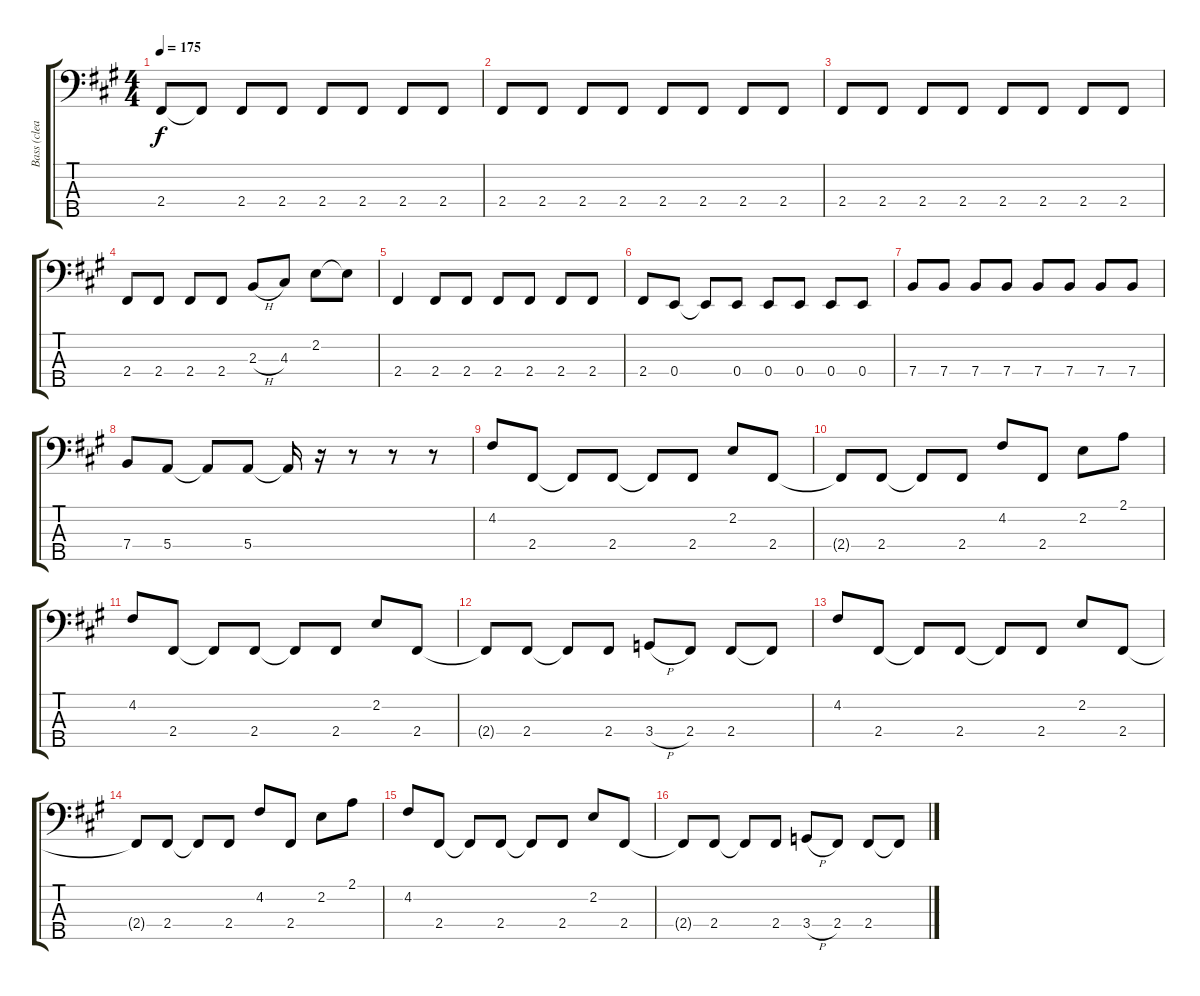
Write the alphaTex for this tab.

\track ("Bass (clean)" "Bass (clea") {instrument electricbassfinger}
\staff {score tabs}
\tuning (G2 D2 A1 E1 B0) {hide}
\ts (4 4)
\tempo 175
\clef f4
\ks f#minor
2.4.8{dy f} 2.4{t}.8 2.4.8 2.4.8 2.4.8 2.4.8 2.4.8 2.4.8 |
2.4.8 2.4.8 2.4.8 2.4.8 2.4.8 2.4.8 2.4.8 2.4.8 |
2.4.8 2.4.8 2.4.8 2.4.8 2.4.8 2.4.8 2.4.8 2.4.8 |
2.4.8 2.4.8 2.4.8 2.4.8 2.3{h}.8 4.3.8 2.2.8 2.2{t}.8 |
2.4.4 2.4.8 2.4.8 2.4.8 2.4.8 2.4.8 2.4.8 |
2.4.8 0.4.8 0.4{t}.8 0.4.8 0.4.8 0.4.8 0.4.8 0.4.8 |
7.4.8 7.4.8 7.4.8 7.4.8 7.4.8 7.4.8 7.4.8 7.4.8 |
7.4.8 5.4.8 5.4{t}.8 5.4.8 5.4{t}.16 r.16 r.8 r.8 r.8 |
4.2.8 2.4.8 2.4{t}.8 2.4.8 2.4{t}.8 2.4.8 2.2.8 2.4.8 |
2.4{t}.8 2.4.8 2.4{t}.8 2.4.8 4.2.8 2.4.8 2.2.8 2.1.8 |
4.2.8 2.4.8 2.4{t}.8 2.4.8 2.4{t}.8 2.4.8 2.2.8 2.4.8 |
2.4{t}.8 2.4.8 2.4{t}.8 2.4.8 3.4{h}.8 2.4.8 2.4.8 2.4{t}.8 |
4.2.8 2.4.8 2.4{t}.8 2.4.8 2.4{t}.8 2.4.8 2.2.8 2.4.8 |
2.4{t}.8 2.4.8 2.4{t}.8 2.4.8 4.2.8 2.4.8 2.2.8 2.1.8 |
4.2.8 2.4.8 2.4{t}.8 2.4.8 2.4{t}.8 2.4.8 2.2.8 2.4.8 |
2.4{t}.8 2.4.8 2.4{t}.8 2.4.8 3.4{h}.8 2.4.8 2.4.8 2.4{t}.8
